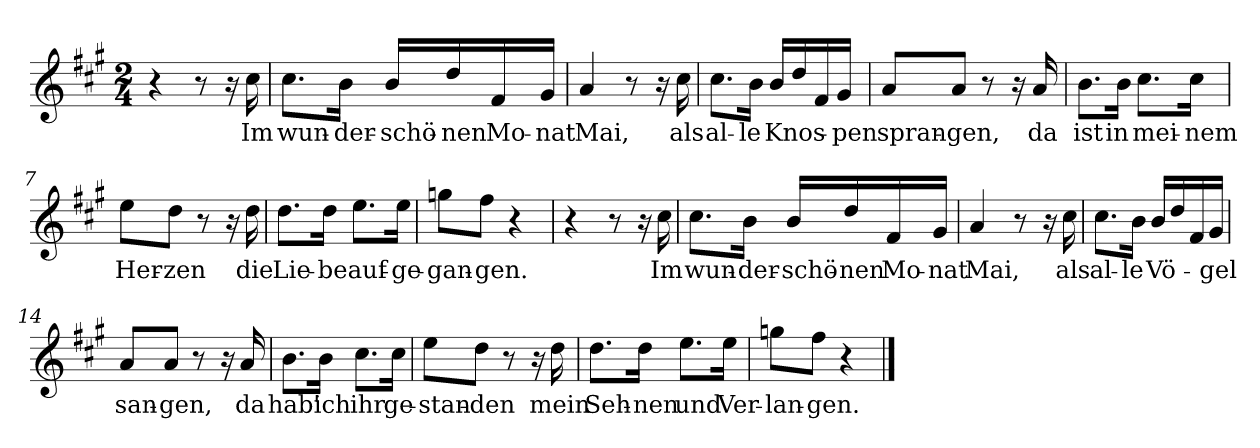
**kern	**text
*part1	*part1
*staff1	*staff1
*clefG2	*
*k[f#c#g#]	*
*M2/4	*
=1	=1
4r	.
8r	.
16r	.
!	!LO:LY:b
16cc#\	Im
=2	=2
!	!LO:LY:b
8.cc#\L	wun-
!	!LO:LY:b
16b\Jk	-der-
!	!LO:LY:b
16b/LL	-schö-
!	!LO:LY:b
16dd/	-nen
!	!LO:LY:b
16f#/	Mo-
!	!LO:LY:b
16g#/JJ	-nat
=3	=3
!	!LO:LY:b
4a/	Mai,
8r	.
16r	.
!	!LO:LY:b
16cc#\	als
=4	=4
!	!LO:LY:b
8.cc#\L	al-
!	!LO:LY:b
16b\Jk	-le
!	!LO:LY:b
16b/LL	Knos-
16dd/	.
16f#/	.
!	!LO:LY:b
16g#/JJ	-pen
=5	=5
!	!LO:LY:b
8a/L	spran-
!	!LO:LY:b
8a/J	-gen,
8r	.
16r	.
!	!LO:LY:b
16a/	da
=6	=6
!	!LO:LY:b
8.b\L	ist
!	!LO:LY:b
16b\Jk	in
!	!LO:LY:b
8.cc#\L	mei-
!	!LO:LY:b
16cc#\Jk	-nem
!!LO:LB:g=z
=7	=7
!	!LO:LY:b
8ee\L	Her-
!	!LO:LY:b
8dd\J	-zen
8r	.
16r	.
!	!LO:LY:b
16dd\	die
=8	=8
!	!LO:LY:b
8.dd\L	Lie-
!	!LO:LY:b
16dd\Jk	-be
!	!LO:LY:b
8.ee\L	auf-
!	!LO:LY:b
16ee\Jk	-ge-
=9	=9
!	!LO:LY:b
8ggn\L	-gan-
!	!LO:LY:b
8ff#\J	-gen.
4r	.
=10	=10
4r	.
8r	.
16r	.
!	!LO:LY:b
16cc#\	Im
=11	=11
!	!LO:LY:b
8.cc#\L	wun-
!	!LO:LY:b
16b\Jk	-der-
!	!LO:LY:b
16b/LL	-schö-
!	!LO:LY:b
16dd/	-nen
!	!LO:LY:b
16f#/	Mo-
!	!LO:LY:b
16g#/JJ	-nat
=12	=12
!	!LO:LY:b
4a/	Mai,
8r	.
16r	.
!	!LO:LY:b
16cc#\	als
=13	=13
!	!LO:LY:b
8.cc#\L	al-
!	!LO:LY:b
16b\Jk	-le
!	!LO:LY:b
16b/LL	Vö-
16dd/	.
16f#/	.
!	!LO:LY:b
16g#/JJ	-gel
!!LO:LB:g=z
=14	=14
!	!LO:LY:b
8a/L	san-
!	!LO:LY:b
8a/J	-gen,
8r	.
16r	.
!	!LO:LY:b
16a/	da
=15	=15
!	!LO:LY:b
8.b\L	hab'
!	!LO:LY:b
16b\Jk	ich
!	!LO:LY:b
8.cc#\L	ihr
!	!LO:LY:b
16cc#\Jk	ge-
=16	=16
!	!LO:LY:b
8ee\L	-stan-
!	!LO:LY:b
8dd\J	-den
8r	.
16r	.
!	!LO:LY:b
16dd\	mein
=17	=17
!	!LO:LY:b
8.dd\L	Seh-
!	!LO:LY:b
16dd\Jk	-nen
!	!LO:LY:b
8.ee\L	und
!	!LO:LY:b
16ee\Jk	Ver-
=18	=18
!	!LO:LY:b
8ggn\L	-lan-
!	!LO:LY:b
8ff#\J	-gen.
4r	.
==	==
*-	*-
